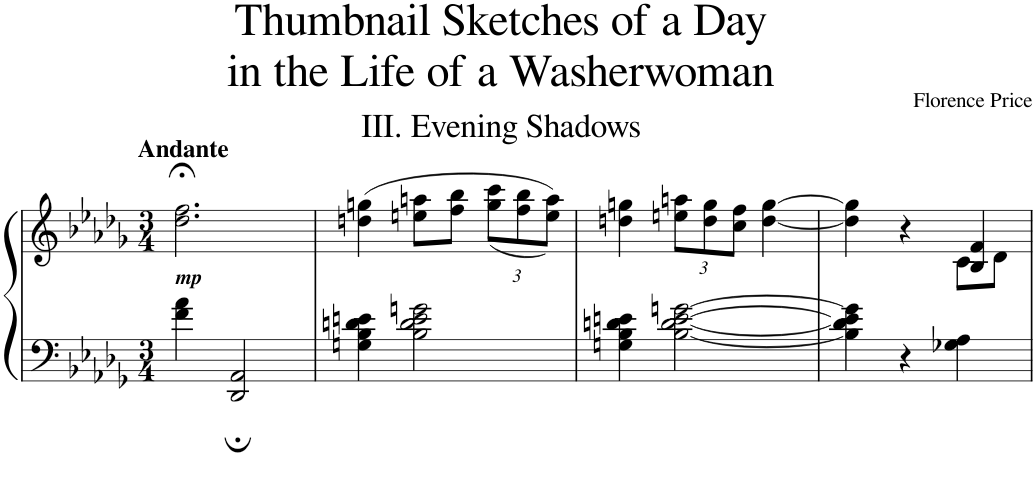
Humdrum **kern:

**kern	**kern
*part1	*part1
*staff2	*staff1
*I"Piano	*
*I'Pno.	*
*clefF4	*clefG2
*k[b-e-a-d-g-]	*k[b-e-a-d-g-]
*M3/4	*M3/4
=1	=1
!	!LO:TX:a:B:t=Andante
!	!LO:TX:b:Bi:t=mp
4f\ 4a-\	2.dd-\;< 2.ff\;<
2DD-/; 2AA-/;	.
=2	=2
4Gn\ 4B-\ 4dn\ 4en\	(4ddn\ 4ggn\
2B-\ 2d\ 2e\ 2gn\	8een\ 8aan\L
.	8ff\ 8bb-\J
*	*Xbrackettup
.	(<12gg\ 12ccc\L
.	12ff\ 12bb-\
.	12ee\ 12aa\J))
=3	=3
4Gn\ 4B-\ 4dn\ 4en\	4ddn\ 4ggn\
[2B-\ [2d\ [2e\ [2gn\	12een\ 12aan\L
.	12dd\ 12gg\
.	12cc\ 12ff\J
.	[4dd\ [4gg\
=4	=4
*	*^
4B-\] 4d\] 4e\] 4g\]	4dd\] 4gg\]	4ryy
4r	4r	4ryy
4G-X\ 4A-\	4B-/ 4f/	8c\L
.	.	8d-\J
*	*v	*v
=	=
*-	*-
